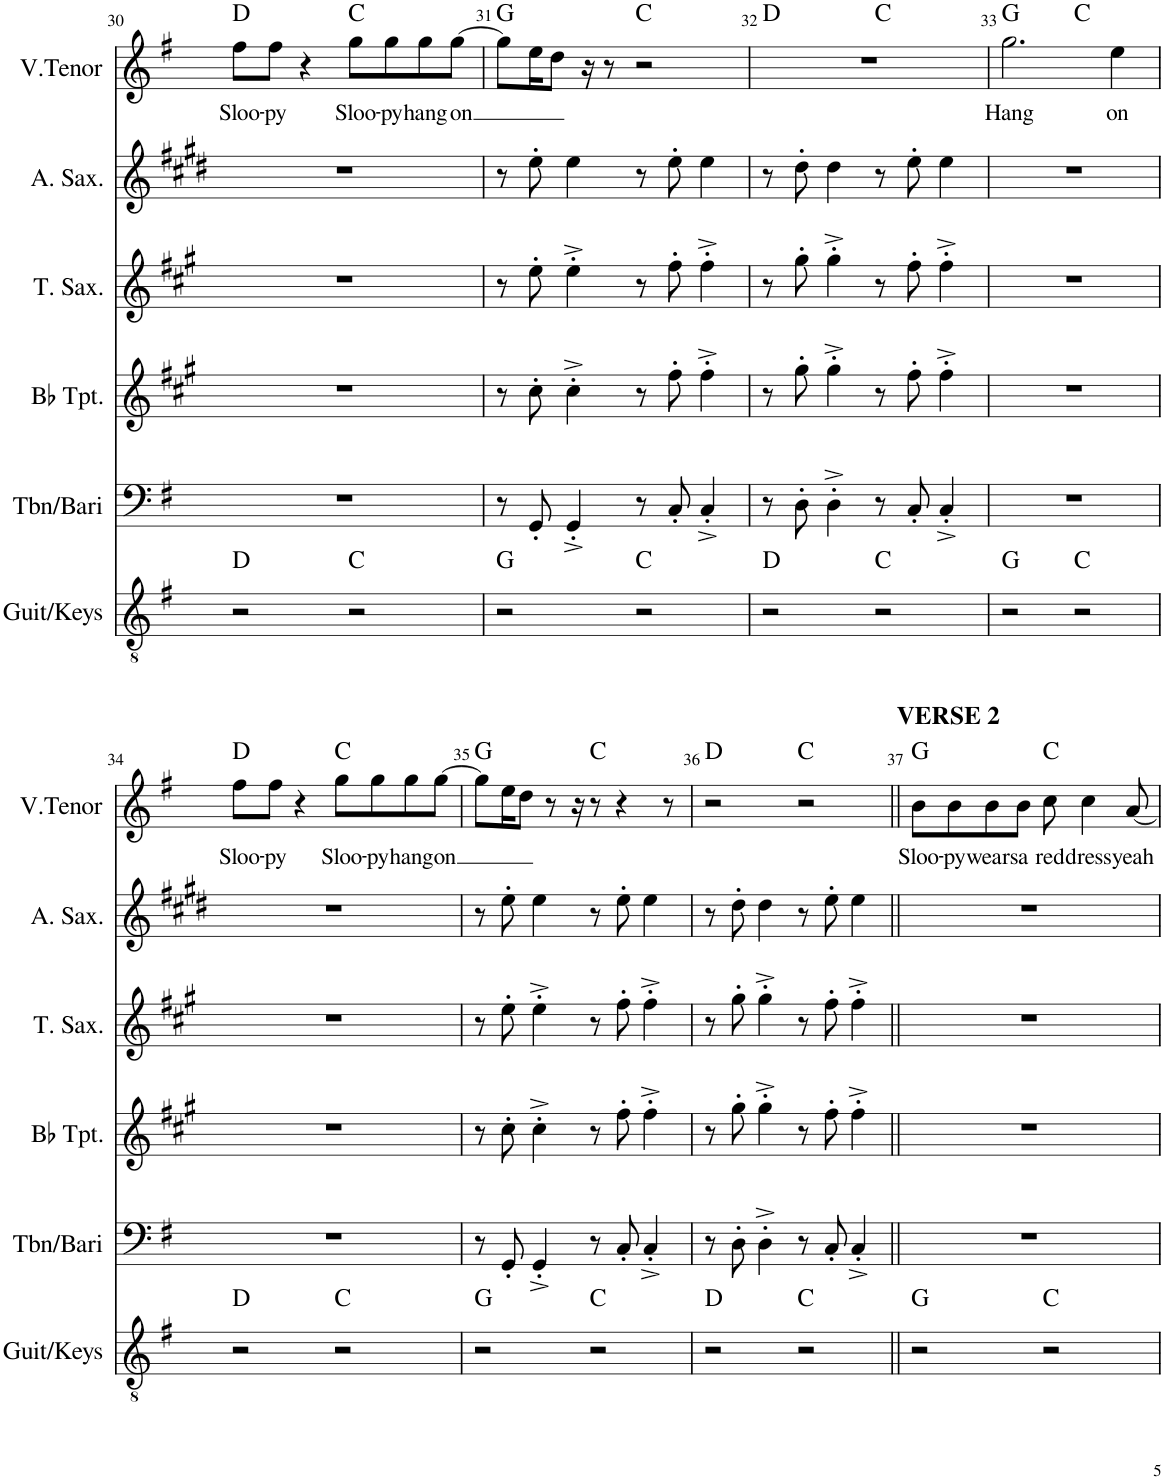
**kern	**harte	**kern	**kern	**kern	**kern	**kern	**text	**harte
*part6	*part6	*part5	*part4	*part3	*part2	*part1	*part1	*part1
*staff6	*	*staff5	*staff4	*staff3	*staff2	*staff1	*staff1	*
*I"Guit/Keys	*	*I"Tbn/Bari	*I"Bb Trumpet	*I"Tenor Saxophone	*I"Alto Saxophone	*I"V. Tenor	*	*
*I'Guit/Keys	*	*I'Tbn/Bari	*I'Bb Tpt.	*I'T. Sax.	*I'A. Sax.	*I'V.Tenor	*	*
!!LO:PB:g=z
*clefGv2	*	*clefF4	*clefG2	*clefG2	*clefG2	*clefG2	*	*
*	*	*	*Trd1c2	*Trd8c14	*Trd5c9	*	*	*
*k[f#]	*	*k[f#]	*k[f#c#g#]	*k[f#c#g#]	*k[f#c#g#d#]	*k[f#]	*	*
*M4/4	*	*M4/4	*M4/4	*M4/4	*M4/4	*M4/4	*	*
=30	=30	=30	=30	=30	=30	=30	=30	=30
!	!	!	!	!	!	!	!LO:LY:b	!
2r	D:maj	1r	1r	1r	1r	8ff#\L	Sloo-	D:maj
!	!	!	!	!	!	!	!LO:LY:b	!
.	.	.	.	.	.	8ff#\J	-py	.
.	.	.	.	.	.	4r	.	.
!	!	!	!	!	!	!	!LO:LY:b	!
2r	C:maj	.	.	.	.	8gg\L	Sloo-	C:maj
!	!	!	!	!	!	!	!LO:LY:b	!
.	.	.	.	.	.	8gg\	-py	.
!	!	!	!	!	!	!	!LO:LY:b	!
.	.	.	.	.	.	8gg\	hang	.
!	!	!	!	!	!	!	!LO:LY:b	!
.	.	.	.	.	.	[8gg\J	on	.
=31	=31	=31	=31	=31	=31	=31	=31	=31
2r	G:maj	8r	8r	8r	8r	8gg\L]	.	G:maj
.	.	8GG'/	8cc#'\	8ee'\	8ee'\	16ee\K	.	.
.	.	.	.	.	.	8dd\J	.	.
.	.	4GG'^/	4cc#'^\	4ee'^\	4ee\	.	.	.
.	.	.	.	.	.	16r	.	.
.	.	.	.	.	.	8r	.	.
2r	C:maj	8r	8r	8r	8r	2r	.	C:maj
.	.	8C'/	8ff#'\	8ff#'\	8ee'\	.	.	.
.	.	4C'^/	4ff#'^\	4ff#'^\	4ee\	.	.	.
=32	=32	=32	=32	=32	=32	=32	=32	=32
*	*	*	*	*	*	*^	*	*
2r	D:maj	8r	8r	8r	8r	1r	2ryy	.	D:maj
.	.	8D'\	8gg#'\	8gg#'\	8dd#'\	.	.	.	.
.	.	4D'^\	4gg#'^\	4gg#'^\	4dd#\	.	.	.	.
2r	C:maj	8r	8r	8r	8r	.	2ryy	.	C:maj
.	.	8C'/	8ff#'\	8ff#'\	8ee'\	.	.	.	.
.	.	4C'^/	4ff#'^\	4ff#'^\	4ee\	.	.	.	.
=33	=33	=33	=33	=33	=33	=33	=33	=33	=33
!	!	!	!	!	!	!	!	!LO:LY:b	!
2r	G:maj	1r	1r	1r	1r	2.gg\	2ryy	Hang	G:maj
2r	C:maj	.	.	.	.	.	2ryy	.	C:maj
!	!	!	!	!	!	!	!	!LO:LY:b	!
.	.	.	.	.	.	4ee\	.	on	.
!!LO:LB:g=z
=34	=34	=34	=34	=34	=34	=34	=34	=34	=34
!	!	!	!	!	!	!	!	!LO:LY:b	!
*	*	*	*	*	*	*v	*v	*	*
2r	D:maj	1r	1r	1r	1r	8ff#\L	Sloo-	D:maj
!	!	!	!	!	!	!	!LO:LY:b	!
.	.	.	.	.	.	8ff#\J	-py	.
.	.	.	.	.	.	4r	.	.
!	!	!	!	!	!	!	!LO:LY:b	!
2r	C:maj	.	.	.	.	8gg\L	Sloo-	C:maj
!	!	!	!	!	!	!	!LO:LY:b	!
.	.	.	.	.	.	8gg\	-py	.
!	!	!	!	!	!	!	!LO:LY:b	!
.	.	.	.	.	.	8gg\	hang	.
!	!	!	!	!	!	!	!LO:LY:b	!
.	.	.	.	.	.	[8gg\J	on	.
=35	=35	=35	=35	=35	=35	=35	=35	=35
2r	G:maj	8r	8r	8r	8r	8gg\L]	.	G:maj
.	.	8GG'/	8cc#'\	8ee'\	8ee'\	16ee\K	.	.
.	.	.	.	.	.	8dd\J	.	.
.	.	4GG'^/	4cc#'^\	4ee'^\	4ee\	.	.	.
.	.	.	.	.	.	8r	.	.
.	.	.	.	.	.	16r	.	.
2r	C:maj	8r	8r	8r	8r	8r	.	C:maj
.	.	8C'/	8ff#'\	8ff#'\	8ee'\	4r	.	.
.	.	4C'^/	4ff#'^\	4ff#'^\	4ee\	.	.	.
.	.	.	.	.	.	8r	.	.
=36	=36	=36	=36	=36	=36	=36	=36	=36
2r	D:maj	8r	8r	8r	8r	2r	.	D:maj
.	.	8D'\	8gg#'\	8gg#'\	8dd#'\	.	.	.
.	.	4D'^\	4gg#'^\	4gg#'^\	4dd#\	.	.	.
2r	C:maj	8r	8r	8r	8r	2r	.	C:maj
.	.	8C'/	8ff#'\	8ff#'\	8ee'\	.	.	.
.	.	4C'^/	4ff#'^\	4ff#'^\	4ee\	.	.	.
=37||	=37||	=37||	=37||	=37||	=37||	=37||	=37||	=37||
!	!	!	!	!	!	!LO:TX:a:B:t=VERSE 2	!	!
!	!	!	!	!	!	!	!LO:LY:b	!
2r	G:maj	1r	1r	1r	1r	8b\L	Sloo-	G:maj
!	!	!	!	!	!	!	!LO:LY:b	!
.	.	.	.	.	.	8b\	-py	.
!	!	!	!	!	!	!	!LO:LY:b	!
.	.	.	.	.	.	8b\	wears	.
!	!	!	!	!	!	!	!LO:LY:b	!
.	.	.	.	.	.	8b\J	a	.
!	!	!	!	!	!	!	!LO:LY:b	!
2r	C:maj	.	.	.	.	8cc\	red	C:maj
!	!	!	!	!	!	!	!LO:LY:b	!
.	.	.	.	.	.	4cc\	dress	.
!	!	!	!	!	!	!	!LO:LY:b	!
.	.	.	.	.	.	[8a/	yeah	.
=	=	=	=	=	=	=	=	=
*-	*-	*-	*-	*-	*-	*-	*-	*-
